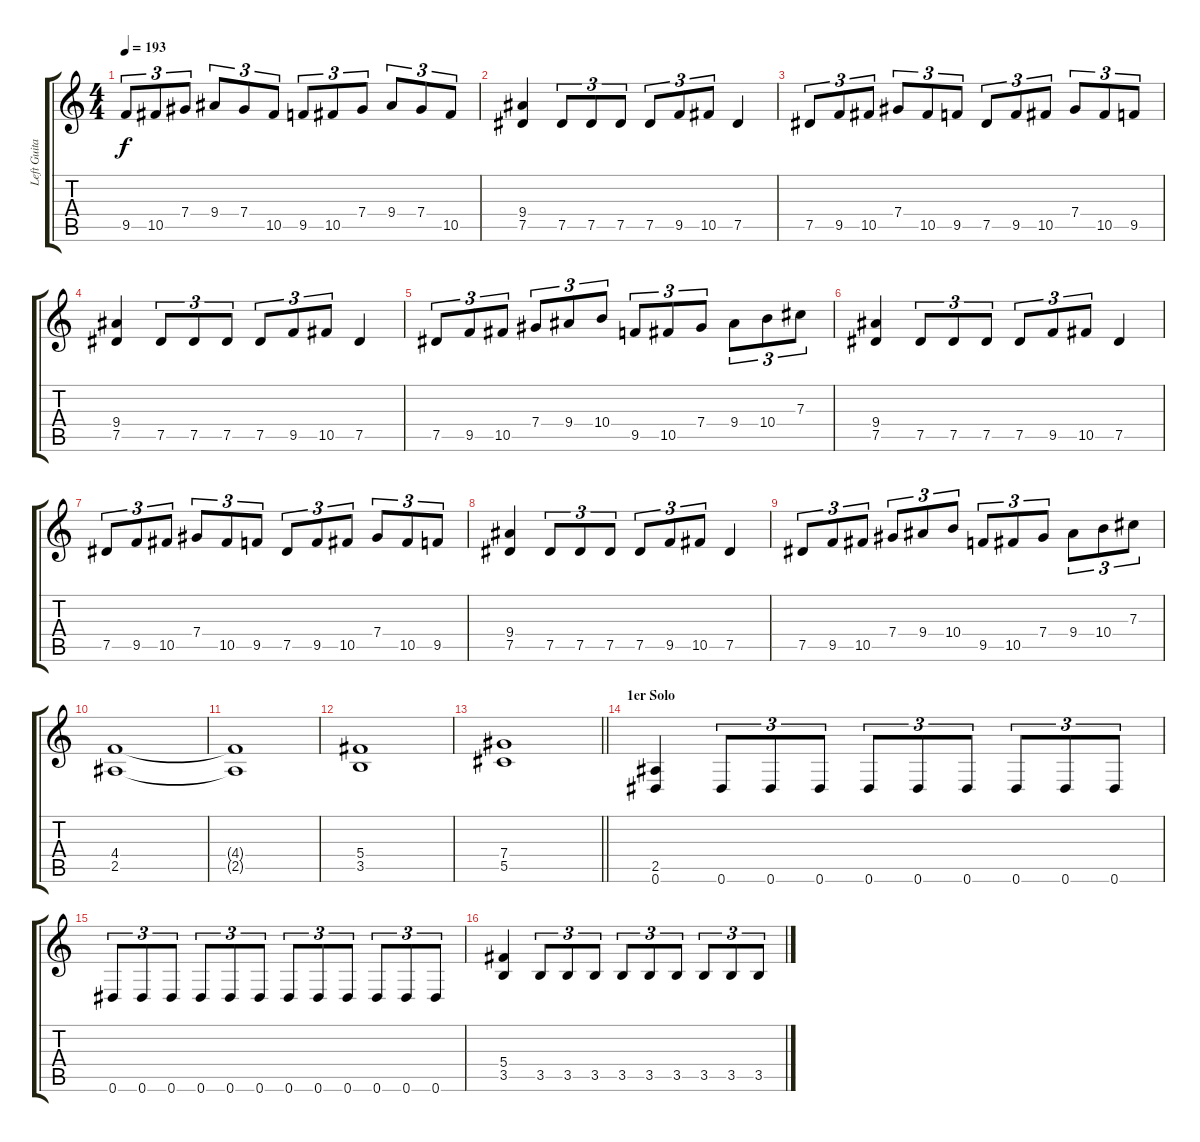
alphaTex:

\track ("Left Guitar" "Left Guita") {instrument distortionguitar}
\staff {score tabs}
\tuning (Eb4 Bb3 Gb3 Db3 Ab2 Eb2) {hide}
\ts (4 4)
\tempo 193
\clef g2
\ks c
9.5.8{tu (3 2) dy f} 10.5.8{tu (3 2)} 7.4.8{tu (3 2)} 9.4.8{tu (3 2)} 7.4.8{tu (3 2)} 10.5.8{tu (3 2)} 9.5.8{tu (3 2)} 10.5.8{tu (3 2)} 7.4.8{tu (3 2)} 9.4.8{tu (3 2)} 7.4.8{tu (3 2)} 10.5.8{tu (3 2)} |
(9.4 7.5).4 7.5.8{tu (3 2)} 7.5.8{tu (3 2)} 7.5.8{tu (3 2)} 7.5.8{tu (3 2)} 9.5.8{tu (3 2)} 10.5.8{tu (3 2)} 7.5.4 |
7.5.8{tu (3 2)} 9.5.8{tu (3 2)} 10.5.8{tu (3 2)} 7.4.8{tu (3 2)} 10.5.8{tu (3 2)} 9.5.8{tu (3 2)} 7.5.8{tu (3 2)} 9.5.8{tu (3 2)} 10.5.8{tu (3 2)} 7.4.8{tu (3 2)} 10.5.8{tu (3 2)} 9.5.8{tu (3 2)} |
(9.4 7.5).4 7.5.8{tu (3 2)} 7.5.8{tu (3 2)} 7.5.8{tu (3 2)} 7.5.8{tu (3 2)} 9.5.8{tu (3 2)} 10.5.8{tu (3 2)} 7.5.4 |
7.5.8{tu (3 2)} 9.5.8{tu (3 2)} 10.5.8{tu (3 2)} 7.4.8{tu (3 2)} 9.4.8{tu (3 2)} 10.4.8{tu (3 2)} 9.5.8{tu (3 2)} 10.5.8{tu (3 2)} 7.4.8{tu (3 2)} 9.4.8{tu (3 2)} 10.4.8{tu (3 2)} 7.3.8{tu (3 2)} |
(9.4 7.5).4 7.5.8{tu (3 2)} 7.5.8{tu (3 2)} 7.5.8{tu (3 2)} 7.5.8{tu (3 2)} 9.5.8{tu (3 2)} 10.5.8{tu (3 2)} 7.5.4 |
7.5.8{tu (3 2)} 9.5.8{tu (3 2)} 10.5.8{tu (3 2)} 7.4.8{tu (3 2)} 10.5.8{tu (3 2)} 9.5.8{tu (3 2)} 7.5.8{tu (3 2)} 9.5.8{tu (3 2)} 10.5.8{tu (3 2)} 7.4.8{tu (3 2)} 10.5.8{tu (3 2)} 9.5.8{tu (3 2)} |
(9.4 7.5).4 7.5.8{tu (3 2)} 7.5.8{tu (3 2)} 7.5.8{tu (3 2)} 7.5.8{tu (3 2)} 9.5.8{tu (3 2)} 10.5.8{tu (3 2)} 7.5.4 |
7.5.8{tu (3 2)} 9.5.8{tu (3 2)} 10.5.8{tu (3 2)} 7.4.8{tu (3 2)} 9.4.8{tu (3 2)} 10.4.8{tu (3 2)} 9.5.8{tu (3 2)} 10.5.8{tu (3 2)} 7.4.8{tu (3 2)} 9.4.8{tu (3 2)} 10.4.8{tu (3 2)} 7.3.8{tu (3 2)} |
(4.4 2.5).1 |
(4.4{t} 2.5{t}).1 |
(5.4 3.5).1 |
\barLineRight lightlight
(7.4 5.5).1 |
\section ("" "1er Solo")
(2.5 0.6).4 0.6.8{tu (3 2)} 0.6.8{tu (3 2)} 0.6.8{tu (3 2)} 0.6.8{tu (3 2)} 0.6.8{tu (3 2)} 0.6.8{tu (3 2)} 0.6.8{tu (3 2)} 0.6.8{tu (3 2)} 0.6.8{tu (3 2)} |
0.6.8{tu (3 2)} 0.6.8{tu (3 2)} 0.6.8{tu (3 2)} 0.6.8{tu (3 2)} 0.6.8{tu (3 2)} 0.6.8{tu (3 2)} 0.6.8{tu (3 2)} 0.6.8{tu (3 2)} 0.6.8{tu (3 2)} 0.6.8{tu (3 2)} 0.6.8{tu (3 2)} 0.6.8{tu (3 2)} |
(5.4 3.5).4 3.5.8{tu (3 2)} 3.5.8{tu (3 2)} 3.5.8{tu (3 2)} 3.5.8{tu (3 2)} 3.5.8{tu (3 2)} 3.5.8{tu (3 2)} 3.5.8{tu (3 2)} 3.5.8{tu (3 2)} 3.5.8{tu (3 2)}
